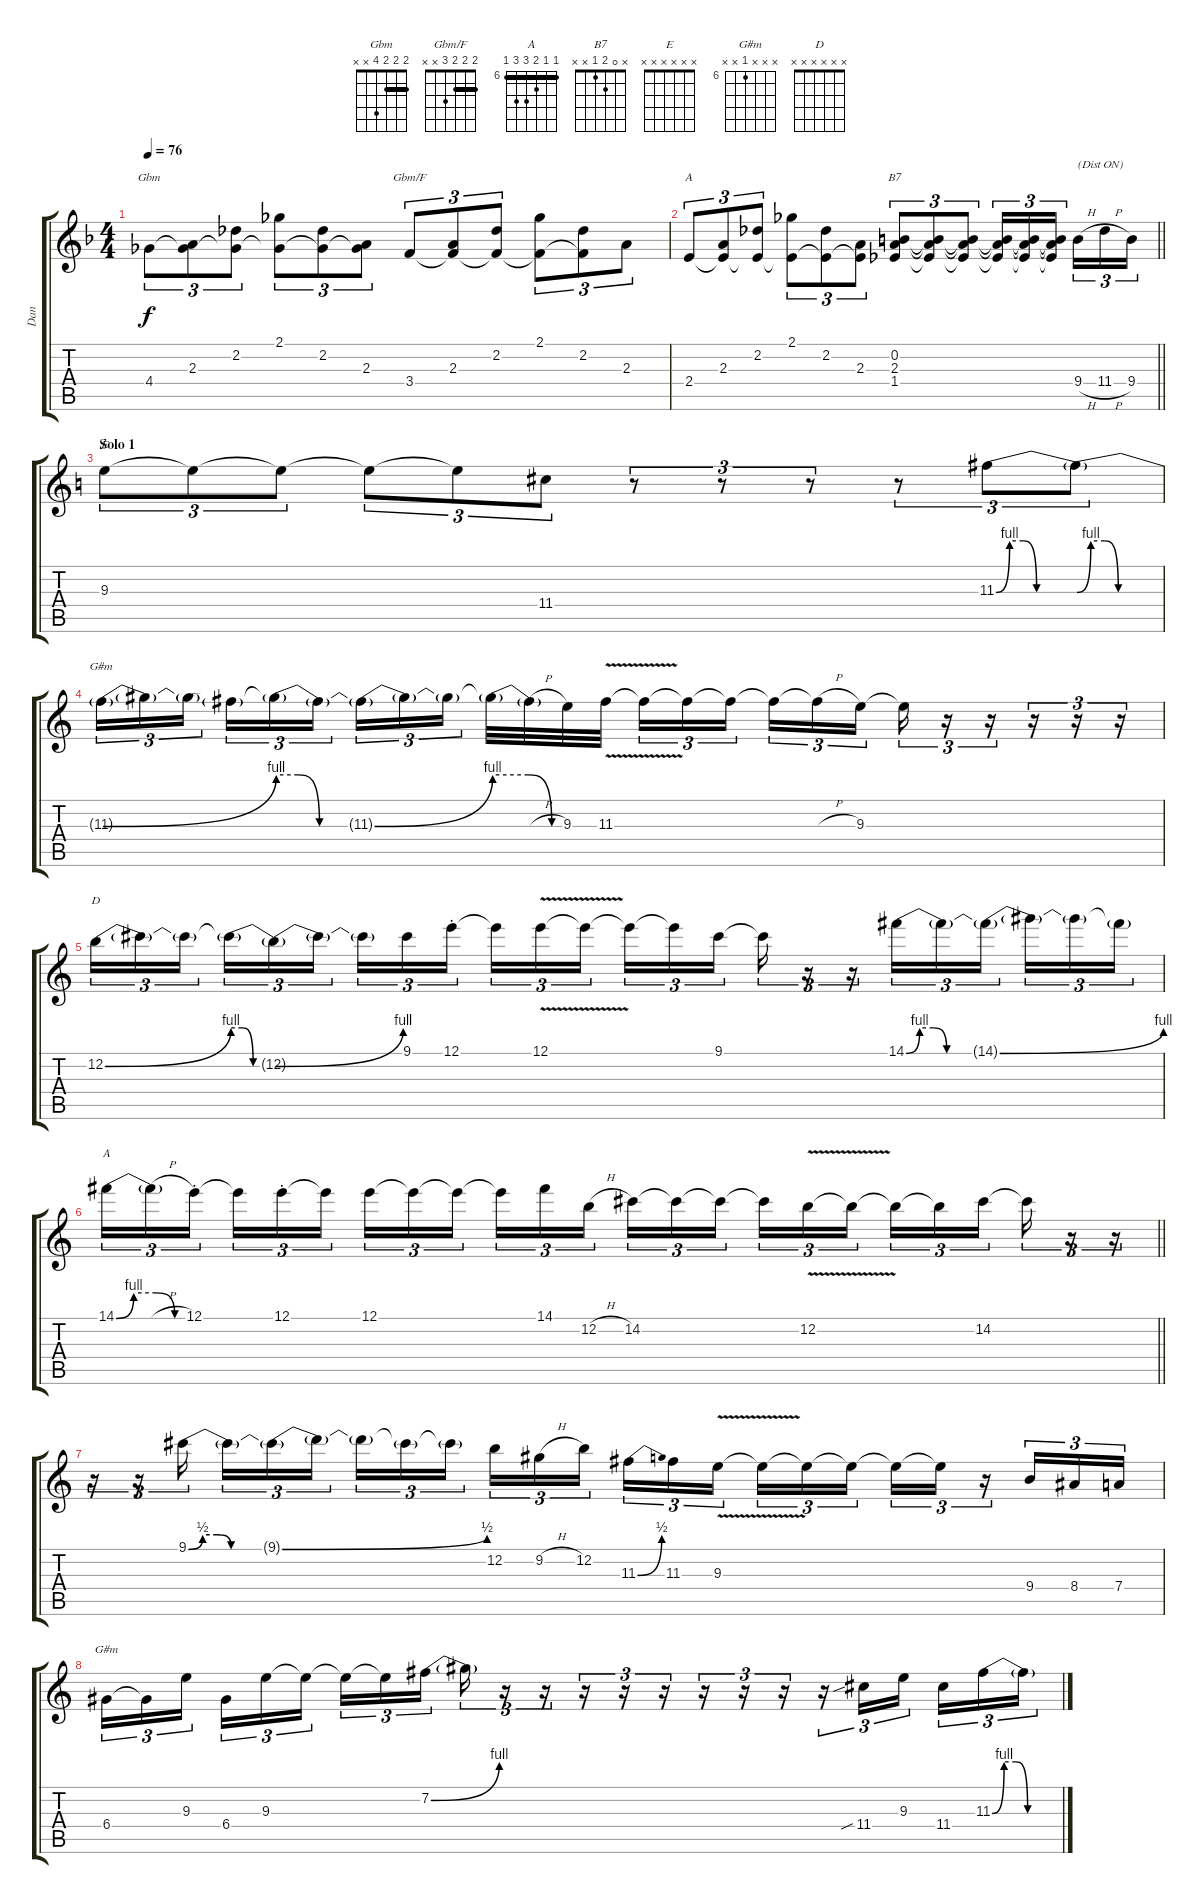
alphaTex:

\track ("Dan" "Dan") {instrument electricguitarclean}
\staff {score tabs}
\tuning (E4 B3 G3 D3 A2 E2) {hide}
\chord ("Gbm" 2 2 2 4 x x) {barre 2}
\chord ("Gbm/F" 2 2 2 3 x x) {barre 2}
\chord ("A" 2 2 2 2 x x) {barre 2}
\chord ("B7" x 0 2 1 x x)
\chord ("E" x x x x x x)
\chord ("G#m" 5 5 5 7 7 5) {firstfret 5 barre 5}
\chord ("D" x x x x x x)
\chord ("A" 6 6 7 8 8 6) {firstfret 6 barre 6}
\chord ("G#m" x x x 6 x x) {firstfret 6}
\ts (4 4)
\tempo 76
\clef g2
\ks f
4.4.8{tu (3 2) ch "Gbm" dy f} (2.3 4.4{t}).8{tu (3 2)} (2.2 4.4{t}).8{tu (3 2)} (2.1 4.4{t}).8{tu (3 2)} (2.2 4.4{t}).8{tu (3 2)} (2.3 4.4{t}).8{tu (3 2)} 3.4.8{tu (3 2) ch "Gbm/F"} (2.3 3.4{t}).8{tu (3 2)} (2.2 3.4{t}).8{tu (3 2)} (2.1 3.4{t}).8{tu (3 2)} (2.2 3.4{t}).8{tu (3 2)} 2.3.8{tu (3 2)} |
\barLineRight lightlight
2.4.8{tu (3 2) ch "A"} (2.3 2.4{t}).8{tu (3 2)} (2.2 2.4{t}).8{tu (3 2)} (2.1 2.4{t}).8{tu (3 2)} (2.2 2.4{t}).8{tu (3 2)} (2.3 2.4{t}).8{tu (3 2)} (0.2 2.3 1.4).8{tu (3 2) ch "B7"} (0.2{t} 2.3{t} 1.4{t}).8{tu (3 2)} (0.2{t} 2.3{t} 1.4{t}).8{tu (3 2)} (0.2{t} 2.3{t} 1.4{t}).16{tu (3 2)} (0.2{t} 2.3{t} 1.4{t}).16{tu (3 2)} (0.2{t} 2.3{t} 1.4{t}).16{tu (3 2) beam splitsecondary} 9.4{h}.16{tu (3 2) txt "(Dist ON)" instrument overdrivenguitar} 11.4{h}.16{tu (3 2)} 9.4.16{tu (3 2)} |
\section ("" "Solo 1")
\ks c
9.3.8{tu (3 2) ch "E"} 9.3{t}.8{tu (3 2)} 9.3{t}.8{tu (3 2)} 9.3{t}.8{tu (3 2)} 9.3{t}.8{tu (3 2)} 11.4.8{tu (3 2)} r.8{tu (3 2)} r.8{tu (3 2)} r.8{tu (3 2)} r.8{tu (3 2)} 11.3{be (custom 0 0 10 4 20 4 30 0 60 0)}.8{tu (3 2)} 11.3{be (custom 0 0 10 4 20 4 30 0 60 0) t}.8{tu (3 2)} |
11.3{be (bend 0 0 60 4) t}.16{tu (3 2) ch "G#m"} 11.3{t}.16{tu (3 2)} 11.3{t}.16{tu (3 2) beam splitsecondary} 11.3{t}.16{tu (3 2)} 11.3{be (custom 0 4 15 4 30 0 60 0) t}.16{tu (3 2)} 11.3{t}.16{tu (3 2)} 11.3{be (bend 0 0 60 4) t}.16{tu (3 2)} 11.3{t}.16{tu (3 2)} 11.3{t}.16{tu (3 2) beam splitsecondary} 11.3{be (custom 0 4 30 4 50 0 60 0) t}.32 11.3{h t}.32 9.3.32 11.3{v}.32 11.3{t}.16{tu (3 2)} 11.3{t}.16{tu (3 2)} 11.3{t}.16{tu (3 2) beam splitsecondary} 11.3{t}.16{tu (3 2)} 11.3{h t}.16{tu (3 2)} 9.3.16{tu (3 2)} 9.3{t}.16{tu (3 2)} r.16{tu (3 2)} r.16{tu (3 2)} r.16{tu (3 2)} r.16{tu (3 2)} r.16{tu (3 2)} |
12.2{be (bend 0 0 60 4)}.16{tu (3 2) ch "D"} 12.2{t}.16{tu (3 2)} 12.2{t}.16{tu (3 2) beam splitsecondary} 12.2{be (custom 0 4 15 4 30 0 60 0) t}.16{tu (3 2)} 12.2{be (bend 0 0 60 4) t}.16{tu (3 2)} 12.2{t}.16{tu (3 2)} 12.2{t}.16{tu (3 2)} 9.1.16{tu (3 2)} 12.1{st}.16{tu (3 2) beam splitsecondary} 12.1{t}.16{tu (3 2)} 12.1{v}.16{tu (3 2)} 12.1{t}.16{tu (3 2)} 12.1{t}.16{tu (3 2)} 12.1{t}.16{tu (3 2)} 9.1.16{tu (3 2) beam splitsecondary} 9.1{t}.16{tu (3 2)} r.16{tu (3 2)} r.16{tu (3 2)} 14.1{be (custom 0 0 10 4 20 4 30 0 60 0)}.16{tu (3 2)} 14.1{t}.16{tu (3 2)} 14.1{be (bend 0 0 60 4) t}.16{tu (3 2) beam splitsecondary} 14.1{t}.16{tu (3 2)} 14.1{t}.16{tu (3 2)} 14.1{t}.16{tu (3 2)} |
\barLineRight lightlight
14.1{be (custom 0 0 15 4 34 4 50 0 60 0)}.16{tu (3 2) ch "A"} 14.1{h t}.16{tu (3 2)} 12.1{st}.16{tu (3 2) beam splitsecondary} 12.1{t}.16{tu (3 2)} 12.1{st}.16{tu (3 2)} 12.1{t}.16{tu (3 2)} 12.1.16{tu (3 2)} 12.1{t}.16{tu (3 2)} 12.1{t}.16{tu (3 2) beam splitsecondary} 12.1{t}.16{tu (3 2)} 14.1.16{tu (3 2)} 12.2{h}.16{tu (3 2)} 14.2.16{tu (3 2)} 14.2{t}.16{tu (3 2)} 14.2{t}.16{tu (3 2) beam splitsecondary} 14.2{t}.16{tu (3 2)} 12.2{v}.16{tu (3 2)} 12.2{t}.16{tu (3 2)} 12.2{t}.16{tu (3 2)} 12.2{t}.16{tu (3 2)} 14.2.16{tu (3 2) beam splitsecondary} 14.2{t}.16{tu (3 2)} r.16{tu (3 2)} r.16{tu (3 2)} |
r.16{tu (3 2)} r.16{tu (3 2)} 9.1{be (custom 0 0 10 2 20 2 30 0 60 0)}.16{tu (3 2) beam splitsecondary} 9.1{t}.16{tu (3 2)} 9.1{be (bend 0 0 60 2) t}.16{tu (3 2)} 9.1{t}.16{tu (3 2)} 9.1{t}.16{tu (3 2)} 9.1{t}.16{tu (3 2)} 9.1{t}.16{tu (3 2) beam splitsecondary} 12.2.16{tu (3 2)} 9.2{h}.16{tu (3 2)} 12.2.16{tu (3 2)} 11.3{be (bend 0 0 60 2)}.16{tu (3 2)} 11.3.16{tu (3 2)} 9.3{v}.16{tu (3 2) beam splitsecondary} 9.3{t}.16{tu (3 2)} 9.3{t}.16{tu (3 2)} 9.3{t}.16{tu (3 2)} 9.3{t}.16{tu (3 2)} 9.3{t}.16{tu (3 2)} r.16{tu (3 2)} 9.4.16{tu (3 2)} 8.4.16{tu (3 2)} 7.4.16{tu (3 2)} |
6.4.16{tu (3 2) ch "G#m"} 6.4{t}.16{tu (3 2)} 9.3.16{tu (3 2) beam splitsecondary} 6.4.16{tu (3 2)} 9.3.16{tu (3 2)} 9.3{t}.16{tu (3 2)} 9.3{t}.16{tu (3 2)} 9.3{t}.16{tu (3 2)} 7.2{be (bend 0 0 60 4)}.16{tu (3 2) beam splitsecondary} 7.2{t}.16{tu (3 2)} r.16{tu (3 2)} r.16{tu (3 2)} r.16{tu (3 2)} r.16{tu (3 2)} r.16{tu (3 2)} r.16{tu (3 2)} r.16{tu (3 2)} r.16{tu (3 2)} r.16{tu (3 2)} 11.4{sib}.16{tu (3 2)} 9.3.16{tu (3 2) beam splitsecondary} 11.4.16{tu (3 2)} 11.3{be (custom 0 0 10 4 20 4 30 0 60 0)}.16{tu (3 2)} 11.3{t}.16{tu (3 2)}
